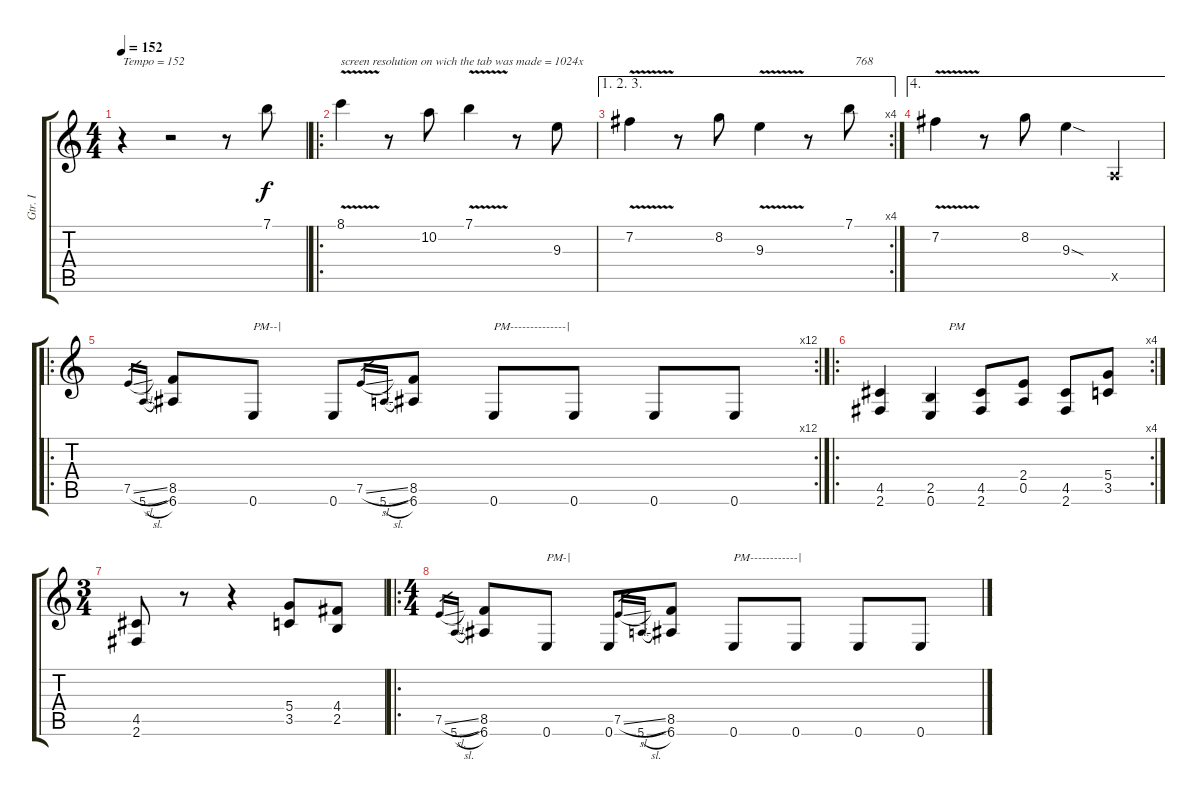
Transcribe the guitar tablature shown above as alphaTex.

\track ("Gtr. I" "Gtr. I") {instrument distortionguitar}
\staff {score tabs}
\tuning (E4 B3 G3 D3 A2 E2) {hide}
\ts (4 4)
\tempo 152
\clef g2
\ks c
r.4{txt "Tempo = 152" dy f instrument distortionguitar} r.2 r.8 7.1.8 |
\ro
8.1{v}.4{txt "screen resolution on wich the tab was made = 1024x"} r.8 10.2.8 7.1{v}.4 r.8 9.3.8 |
\ae (1 2 3)
\rc 4
7.2{v}.4 r.8 8.2.8 9.3{v}.4 r.8 7.1.8{txt "  768"} |
\ae 4
7.2{v}.4 r.8 8.2.8 9.3{sod}.4 0.5{x}.4 |
\ro
\rc 12
7.5{sl}.16{gr} 5.6{sl}.16{gr} (8.5 6.6).8 0.6.8{txt "PM--|"} 0.6.8 7.5{sl}.16{gr} 5.6{sl}.16{gr} (8.5 6.6).8 0.6.8{txt "PM--------------|"} 0.6.8 0.6.8 0.6.8 |
\ro
\rc 4
(4.5 2.6).4 (2.5 0.6).4{txt "      PM"} (4.5 2.6).8 (2.4 0.5).8 (4.5 2.6).8 (5.4 3.5).8 |
\ts (3 4)
(4.5 2.6).8 r.8 r.4 (5.4 3.5).8 (4.4 2.5).8 |
\ro
\ts (4 4)
7.5{sl}.16{gr} 5.6{sl}.16{gr} (8.5 6.6).8 0.6.8{txt "PM-|"} 0.6.8 7.5{sl}.16{gr} 5.6{sl}.16{gr} (8.5 6.6).8 0.6.8{txt "PM------------|"} 0.6.8 0.6.8 0.6.8
